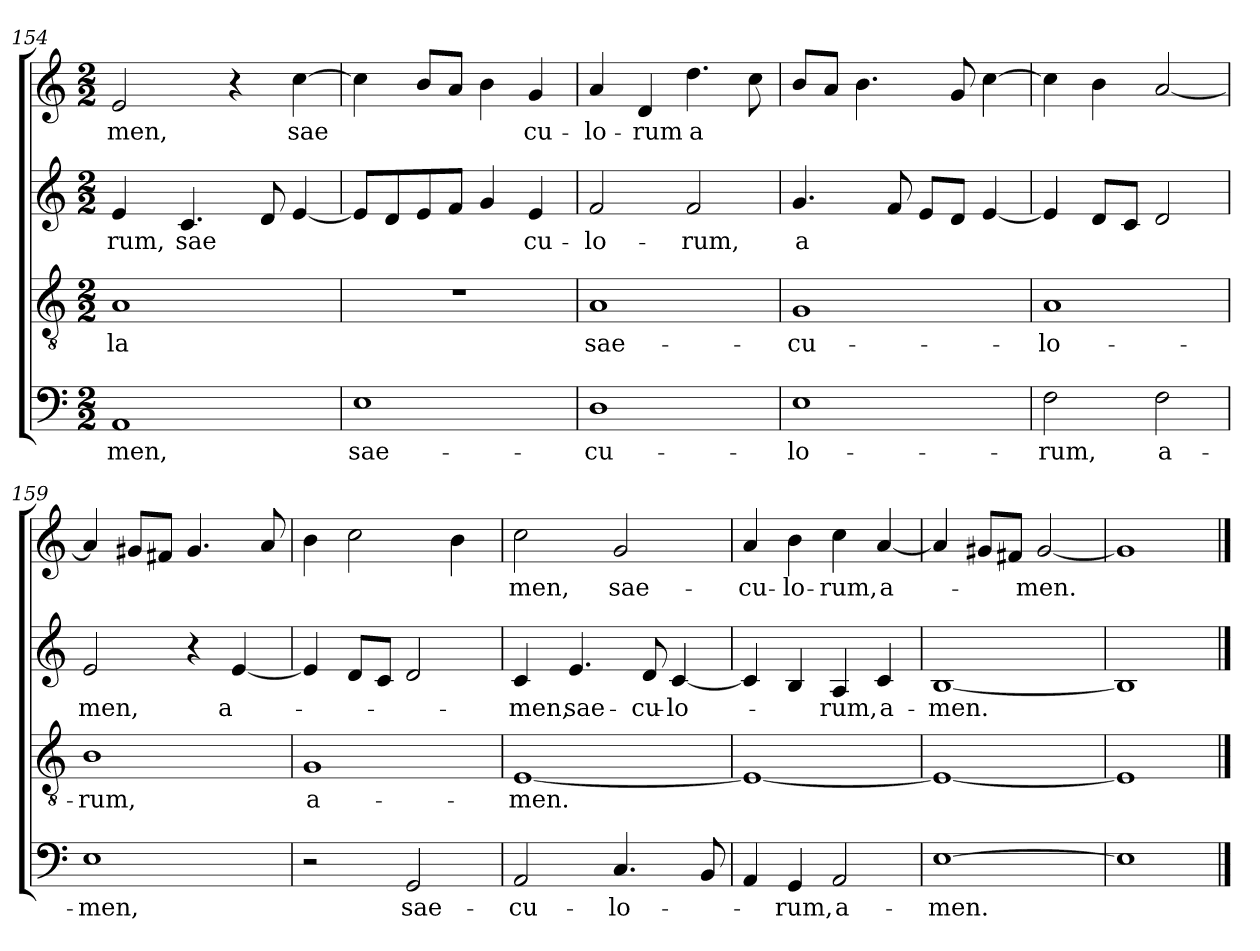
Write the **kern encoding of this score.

**kern	**text	**kern	**text	**kern	**text	**kern	**text
*part4	*part4	*part3	*part3	*part2	*part2	*part1	*part1
*staff4	*staff4	*staff3	*staff3	*staff2	*staff2	*staff1	*staff1
!!LO:LB:g=z
*clefF4	*	*clefGv2	*	*clefG2	*	*clefG2	*
*k[]	*	*k[]	*	*k[]	*	*k[]	*
*C:	*	*C:	*	*C:	*	*C:	*
*M2/2	*	*M2/2	*	*M2/2	*	*M2/2	*
=154	=154	=154	=154	=154	=154	=154	=154
!	!LO:LY:b	!	!LO:LY:b	!	!LO:LY:b	!	!LO:LY:b
1AA	-­men,	1A	-­la	4e/	-­rum,	2e/	-­men,
!	!	!	!	!	!LO:LY:b	!	!
.	.	.	.	4.c/	sae	.	.
.	.	.	.	.	.	4r	.
.	.	.	.	8d/	.	.	.
!	!	!	!	!	!	!	!LO:LY:b
.	.	.	.	[4e/	.	[4cc\	sae
=155	=155	=155	=155	=155	=155	=155	=155
!	!LO:LY:b	!	!	!	!	!	!
1E	sae-	1r	.	8e/L]	.	4cc\]	.
.	.	.	.	8d/	.	.	.
.	.	.	.	8e/	.	8b/L	.
.	.	.	.	8f/J	.	8a/J	.
.	.	.	.	4g/	.	4b\	.
!	!	!	!	!	!LO:LY:b	!	!LO:LY:b
.	.	.	.	4e/	cu-	4g/	cu-
=156	=156	=156	=156	=156	=156	=156	=156
!	!LO:LY:b	!	!LO:LY:b	!	!LO:LY:b	!	!LO:LY:b
1D	-cu-	1A	sae-	2f/	-lo-	4a/	-lo-
!	!	!	!	!	!	!	!LO:LY:b
.	.	.	.	.	.	4d/	-rum
!	!	!	!	!	!LO:LY:b	!	!LO:LY:b
.	.	.	.	2f/	-rum,	4.dd\	a
.	.	.	.	.	.	8cc\	.
=157	=157	=157	=157	=157	=157	=157	=157
!	!LO:LY:b	!	!LO:LY:b	!	!LO:LY:b	!	!
1E	-lo-	1G	-cu-	4.g/	a	8b/L	.
.	.	.	.	.	.	8a/J	.
.	.	.	.	.	.	4.b\	.
.	.	.	.	8f/	.	.	.
.	.	.	.	8e/L	.	.	.
.	.	.	.	8d/J	.	8g/	.
.	.	.	.	[4e/	.	[4cc\	.
=158	=158	=158	=158	=158	=158	=158	=158
!	!LO:LY:b	!	!LO:LY:b	!	!	!	!
2F\	-rum,	1A	-lo-	4e/]	.	4cc\]	.
.	.	.	.	8d/L	.	4b\	.
.	.	.	.	8c/J	.	.	.
!	!LO:LY:b	!	!	!	!	!	!
2F\	a-	.	.	2d/	.	[2a/	.
!!LO:LB:g=z
=159	=159	=159	=159	=159	=159	=159	=159
!	!LO:LY:b	!	!LO:LY:b	!	!LO:LY:b	!	!
1E	-­men,	1B	-­rum,	2e/	­men,	4a/]	.
.	.	.	.	.	.	8g#/L	.
.	.	.	.	.	.	8f#/J	.
.	.	.	.	4r	.	4.g#/	.
!	!	!	!	!	!LO:LY:b	!	!
.	.	.	.	[4e/	a-	.	.
.	.	.	.	.	.	8a/	.
=160	=160	=160	=160	=160	=160	=160	=160
!	!	!	!LO:LY:b	!	!	!	!
2r	.	1G	a-	4e/]	.	4b\	.
.	.	.	.	8d/L	.	2cc\	.
.	.	.	.	8c/J	.	.	.
!	!LO:LY:b	!	!	!	!	!	!
2GG/	sae-	.	.	2d/	.	.	.
.	.	.	.	.	.	4b\	.
=161	=161	=161	=161	=161	=161	=161	=161
!	!LO:LY:b	!	!LO:LY:b	!	!LO:LY:b	!	!LO:LY:b
2AA/	-cu-	[1E	-men.	4c/	-men,	2cc\	men,
!	!	!	!	!	!LO:LY:b	!	!
.	.	.	.	4.e/	sae-	.	.
!	!LO:LY:b	!	!	!	!	!	!LO:LY:b
4.C/	-lo-	.	.	.	.	2g/	sae-
!	!	!	!	!	!LO:LY:b	!	!
.	.	.	.	8d/	-cu-	.	.
!	!	!	!	!	!LO:LY:b	!	!
.	.	.	.	[4c/	-lo-	.	.
8BB/	.	.	.	.	.	.	.
=162	=162	=162	=162	=162	=162	=162	=162
!	!	!	!	!	!	!	!LO:LY:b
4AA/	.	1E_	.	4c/]	.	4a/	-cu-
!	!LO:LY:b	!	!	!	!	!	!LO:LY:b
4GG/	-rum,	.	.	4B/	.	4b\	-lo-
!	!LO:LY:b	!	!	!	!LO:LY:b	!	!LO:LY:b
2AA/	a-	.	.	4A/	-rum,	4cc\	-rum,
!	!	!	!	!	!LO:LY:b	!	!LO:LY:b
.	.	.	.	4c/	a-	[4a/	a-
=163	=163	=163	=163	=163	=163	=163	=163
!	!LO:LY:b	!	!	!	!LO:LY:b	!	!
[1E	-men.	1E_	.	[1B	-men.	4a/]	.
.	.	.	.	.	.	8g#/L	.
.	.	.	.	.	.	8f#/J	.
!	!	!	!	!	!	!	!LO:LY:b
.	.	.	.	.	.	[2g#/	-men.
=164	=164	=164	=164	=164	=164	=164	=164
1E]	.	1E]	.	1B]	.	1g#]	.
==	==	==	==	==	==	==	==
*-	*-	*-	*-	*-	*-	*-	*-
